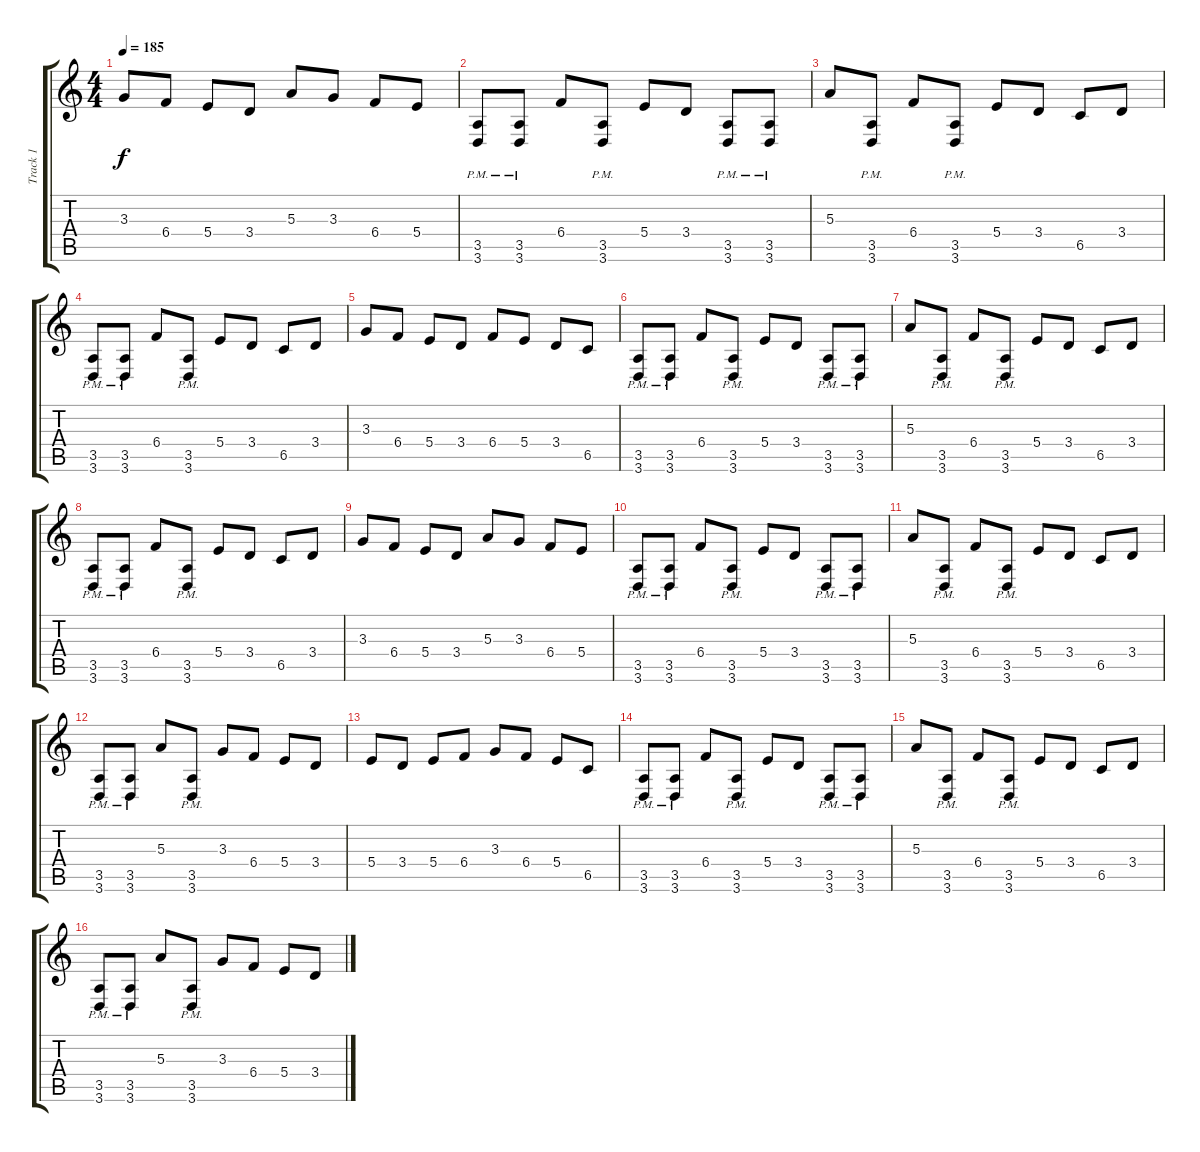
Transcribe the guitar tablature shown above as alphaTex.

\track ("Track 1" "Track 1") {instrument distortionguitar}
\staff {score tabs}
\tuning (Db4 Ab3 E3 B2 Gb2 B1) {hide}
\ts (4 4)
\tempo 185
\clef g2
\ks c
3.3.8{dy f} 6.4.8 5.4.8 3.4.8 5.3.8 3.3.8 6.4.8 5.4.8 |
(3.5{pm} 3.6{pm}).8 (3.5{pm} 3.6{pm}).8 6.4.8 (3.5{pm} 3.6{pm}).8 5.4.8 3.4.8 (3.5{pm} 3.6{pm}).8 (3.5{pm} 3.6{pm}).8 |
5.3.8 (3.5{pm} 3.6{pm}).8 6.4.8 (3.5{pm} 3.6{pm}).8 5.4.8 3.4.8 6.5.8 3.4.8 |
(3.5{pm} 3.6{pm}).8 (3.5{pm} 3.6{pm}).8 6.4.8 (3.5{pm} 3.6{pm}).8 5.4.8 3.4.8 6.5.8 3.4.8 |
3.3.8 6.4.8 5.4.8 3.4.8 6.4.8 5.4.8 3.4.8 6.5.8 |
(3.5{pm} 3.6{pm}).8 (3.5{pm} 3.6{pm}).8 6.4.8 (3.5{pm} 3.6{pm}).8 5.4.8 3.4.8 (3.5{pm} 3.6{pm}).8 (3.5{pm} 3.6{pm}).8 |
5.3.8 (3.5{pm} 3.6{pm}).8 6.4.8 (3.5{pm} 3.6{pm}).8 5.4.8 3.4.8 6.5.8 3.4.8 |
(3.5{pm} 3.6{pm}).8 (3.5{pm} 3.6{pm}).8 6.4.8 (3.5{pm} 3.6{pm}).8 5.4.8 3.4.8 6.5.8 3.4.8 |
3.3.8 6.4.8 5.4.8 3.4.8 5.3.8 3.3.8 6.4.8 5.4.8 |
(3.5{pm} 3.6{pm}).8 (3.5{pm} 3.6{pm}).8 6.4.8 (3.5{pm} 3.6{pm}).8 5.4.8 3.4.8 (3.5{pm} 3.6{pm}).8 (3.5{pm} 3.6{pm}).8 |
5.3.8 (3.5{pm} 3.6{pm}).8 6.4.8 (3.5{pm} 3.6{pm}).8 5.4.8 3.4.8 6.5.8 3.4.8 |
(3.5{pm} 3.6{pm}).8 (3.5{pm} 3.6{pm}).8 5.3.8 (3.5{pm} 3.6{pm}).8 3.3.8 6.4.8 5.4.8 3.4.8 |
5.4.8 3.4.8 5.4.8 6.4.8 3.3.8 6.4.8 5.4.8 6.5.8 |
(3.5{pm} 3.6{pm}).8 (3.5{pm} 3.6{pm}).8 6.4.8 (3.5{pm} 3.6{pm}).8 5.4.8 3.4.8 (3.5{pm} 3.6{pm}).8 (3.5{pm} 3.6{pm}).8 |
5.3.8 (3.5{pm} 3.6{pm}).8 6.4.8 (3.5{pm} 3.6{pm}).8 5.4.8 3.4.8 6.5.8 3.4.8 |
(3.5{pm} 3.6{pm}).8 (3.5{pm} 3.6{pm}).8 5.3.8 (3.5{pm} 3.6{pm}).8 3.3.8 6.4.8 5.4.8 3.4.8
